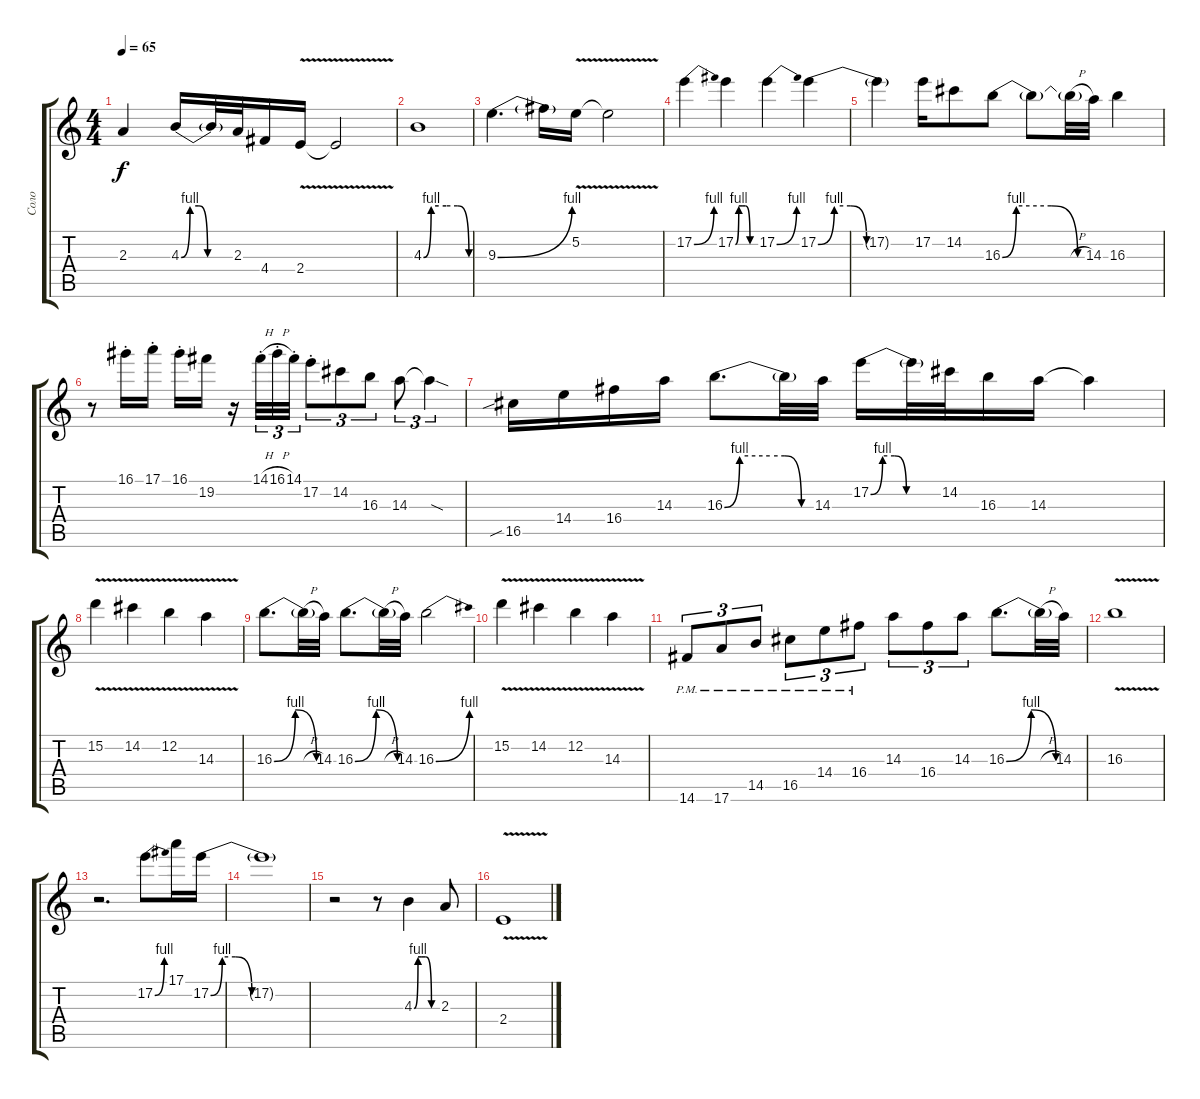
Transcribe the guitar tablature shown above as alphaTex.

\track ("Соло" "Соло") {instrument distortionguitar}
\staff {score tabs}
\tuning (E4 B3 G3 D3 A2 E2) {hide}
\ts (4 4)
\tempo 65
\clef g2
\ks c
2.3.4{dy f} 4.3{be (custom 0 0 10 4 20 4 30 0 60 0)}.16 4.3{t}.32 2.3.32 4.4.16 2.4{v}.16 2.4{t}.2 |
4.3{be (custom 0 0 10 4 20 4 30 4 45 4 60 0)}.1 |
9.3{be (bend 0 0 60 4)}.4{d} 9.3{t}.16 5.2{v}.16 5.2{t}.2 |
17.2{be (bend 0 0 60 4)}.4 17.2{be (custom 0 0 10 4 20 4 30 4 44 0 60 0)}.4 17.2{be (bend 0 0 60 4)}.4 17.2{be (custom 0 0 10 4 20 4 30 0 60 0)}.4 |
17.2{t}.4 17.2.16 14.2.8 16.3{be (custom 0 0 10 4 35 4 54 0 60 0)}.8 16.3{t}.8 16.3{h t}.32 14.3.32 16.3.4 |
r.8 16.1{st}.16 17.1{st}.16 16.1{st}.16 19.2.16 r.16 14.1{h st}.32{tu (3 2)} 16.1{h st}.32{tu (3 2)} 14.1{st}.32{tu (3 2)} 17.2{st}.8{tu (3 2)} 14.2.8{tu (3 2)} 16.3.8{tu (3 2)} 14.3.8{tu (3 2)} 14.3{sod t}.4{tu (3 2)} |
16.5{sib}.16 14.4.16 16.4.16 14.3.16 16.3{be (custom 0 0 10 4 30 4 40 4 51 0 60 0)}.8{d} 16.3{t}.32 14.3.32 17.2{be (custom 0 0 10 4 20 4 30 0 60 0)}.16 17.2{t}.32 14.2.32 16.3.16 14.3.16 14.3{t}.4 |
15.2{v}.4 14.2{v}.4 12.2{v}.4 14.3{v}.4 |
16.3{be (bendrelease 0 0 10 4 35 4 60 0)}.8{d} 16.3{h t}.32 14.3.32 16.3{be (bendrelease 0 0 10 4 35 4 60 0)}.8{d} 16.3{h t}.32 14.3.32 16.3{be (bend 0 0 60 4)}.2 |
15.2{v}.4 14.2{v}.4 12.2{v}.4 14.3{v}.4 |
14.6{pm}.8{tu (3 2)} 17.6{pm}.8{tu (3 2)} 14.5{pm}.8{tu (3 2)} 16.5{pm}.8{tu (3 2)} 14.4{pm}.8{tu (3 2)} 16.4{pm}.8{tu (3 2)} 14.3.8{tu (3 2)} 16.4.8{tu (3 2)} 14.3.8{tu (3 2)} 16.3{be (bendrelease 0 0 10 4 39 4 60 0)}.8{d} 16.3{h t}.32 14.3.32 |
16.3{v}.1 |
r.2{d} 17.2{be (bend 0 0 60 4)}.8 17.1.16 17.2{be (custom 0 0 7 4 15 4 25 0 30 0 60 0)}.16 |
17.2{t}.1 |
r.2 r.8 4.3{be (custom 0 0 10 4 20 4 30 4 45 0 60 0)}.4 2.3.8 |
2.4{v}.1
